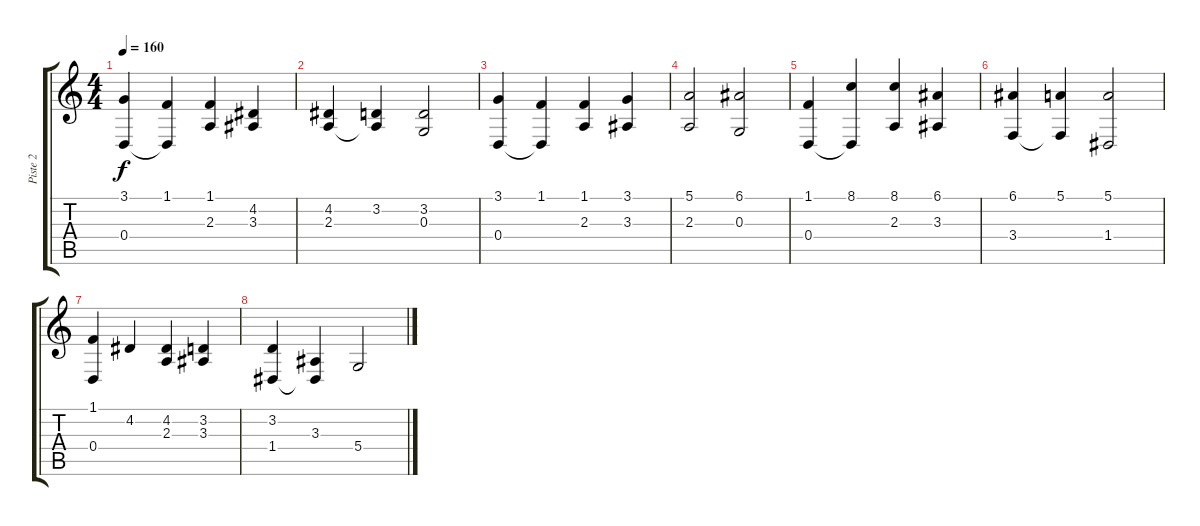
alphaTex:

\track ("Piste 2" "Piste 2") {instrument tremolostrings}
\staff {score tabs}
\tuning (E4 B3 G3 D3 A2 E2) {hide}
\ts (4 4)
\tempo 160
\clef g2
\ks c
(3.1 0.4).4{dy f} (1.1 0.4{t}).4 (1.1 2.3).4 (4.2 3.3).4 |
(4.2 2.3).4 (3.2 2.3{t}).4 (3.2 0.3).2 |
(3.1 0.4).4 (1.1 0.4{t}).4 (1.1 2.3).4 (3.1 3.3).4 |
(5.1 2.3).2 (6.1 0.3).2 |
(1.1 0.4).4 (8.1 0.4{t}).4 (8.1 2.3).4 (6.1 3.3).4 |
(6.1 3.4).4 (5.1 3.4{t}).4 (5.1 1.4).2 |
(1.1 0.4).4 4.2.4 (4.2 2.3).4 (3.2 3.3).4 |
(3.2 1.4).4 (3.3 1.4{t}).4 5.4.2
